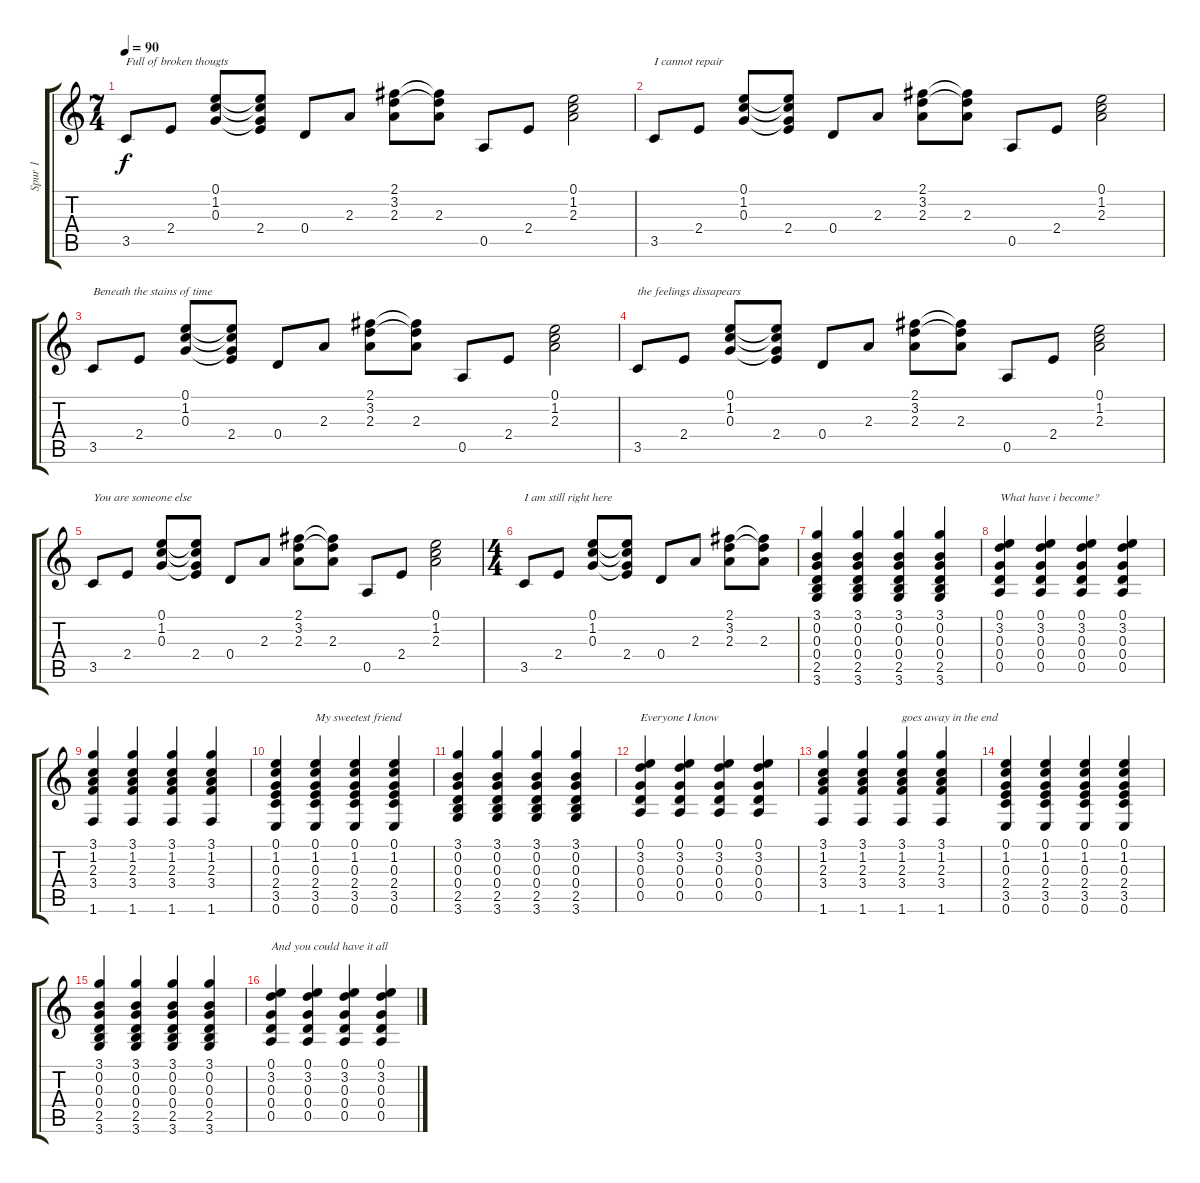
\track ("Spur 1" "Spur 1") {instrument acousticguitarsteel}
\staff {score tabs}
\tuning (E4 B3 G3 D3 A2 E2) {hide}
\ts (7 4)
\tempo 90
\clef g2
\ks c
3.5.8{txt "Full of broken thougts" dy f} 2.4.8 (0.1 1.2 0.3).8 (0.1{t} 1.2{t} 0.3{t} 2.4).8 0.4.8 2.3.8 (2.1 3.2 2.3).8 (2.1{t} 3.2{t} 2.3).8 0.5.8 2.4.8 (0.1 1.2 2.3).2 |
3.5.8{txt "I cannot repair"} 2.4.8 (0.1 1.2 0.3).8 (0.1{t} 1.2{t} 0.3{t} 2.4).8 0.4.8 2.3.8 (2.1 3.2 2.3).8 (2.1{t} 3.2{t} 2.3).8 0.5.8 2.4.8 (0.1 1.2 2.3).2 |
3.5.8{txt "Beneath the stains of time"} 2.4.8 (0.1 1.2 0.3).8 (0.1{t} 1.2{t} 0.3{t} 2.4).8 0.4.8 2.3.8 (2.1 3.2 2.3).8 (2.1{t} 3.2{t} 2.3).8 0.5.8 2.4.8 (0.1 1.2 2.3).2 |
3.5.8{txt "the feelings dissapears"} 2.4.8 (0.1 1.2 0.3).8 (0.1{t} 1.2{t} 0.3{t} 2.4).8 0.4.8 2.3.8 (2.1 3.2 2.3).8 (2.1{t} 3.2{t} 2.3).8 0.5.8 2.4.8 (0.1 1.2 2.3).2 |
3.5.8{txt "You are someone else"} 2.4.8 (0.1 1.2 0.3).8 (0.1{t} 1.2{t} 0.3{t} 2.4).8 0.4.8 2.3.8 (2.1 3.2 2.3).8 (2.1{t} 3.2{t} 2.3).8 0.5.8 2.4.8 (0.1 1.2 2.3).2 |
\ts (4 4)
3.5.8{txt "I am still right here"} 2.4.8 (0.1 1.2 0.3).8 (0.1{t} 1.2{t} 0.3{t} 2.4).8 0.4.8 2.3.8 (2.1 3.2 2.3).8 (2.1{t} 3.2{t} 2.3).8 |
(3.1 0.2 0.3 0.4 2.5 3.6).4 (3.1 0.2 0.3 0.4 2.5 3.6).4 (3.1 0.2 0.3 0.4 2.5 3.6).4 (3.1 0.2 0.3 0.4 2.5 3.6).4 |
(0.1 3.2 0.3 0.4 0.5).4{txt "What have i become?"} (0.1 3.2 0.3 0.4 0.5).4 (0.1 3.2 0.3 0.4 0.5).4 (0.1 3.2 0.3 0.4 0.5).4 |
(3.1 1.2 2.3 3.4 1.6).4 (3.1 1.2 2.3 3.4 1.6).4 (3.1 1.2 2.3 3.4 1.6).4 (3.1 1.2 2.3 3.4 1.6).4 |
(0.1 1.2 0.3 2.4 3.5 0.6).4 (0.1 1.2 0.3 2.4 3.5 0.6).4{txt "My sweetest friend"} (0.1 1.2 0.3 2.4 3.5 0.6).4 (0.1 1.2 0.3 2.4 3.5 0.6).4 |
(3.1 0.2 0.3 0.4 2.5 3.6).4 (3.1 0.2 0.3 0.4 2.5 3.6).4 (3.1 0.2 0.3 0.4 2.5 3.6).4 (3.1 0.2 0.3 0.4 2.5 3.6).4 |
(0.1 3.2 0.3 0.4 0.5).4{txt "Everyone I know"} (0.1 3.2 0.3 0.4 0.5).4 (0.1 3.2 0.3 0.4 0.5).4 (0.1 3.2 0.3 0.4 0.5).4 |
(3.1 1.2 2.3 3.4 1.6).4 (3.1 1.2 2.3 3.4 1.6).4 (3.1 1.2 2.3 3.4 1.6).4{txt "goes away in the end"} (3.1 1.2 2.3 3.4 1.6).4 |
(0.1 1.2 0.3 2.4 3.5 0.6).4 (0.1 1.2 0.3 2.4 3.5 0.6).4 (0.1 1.2 0.3 2.4 3.5 0.6).4 (0.1 1.2 0.3 2.4 3.5 0.6).4 |
(3.1 0.2 0.3 0.4 2.5 3.6).4 (3.1 0.2 0.3 0.4 2.5 3.6).4 (3.1 0.2 0.3 0.4 2.5 3.6).4 (3.1 0.2 0.3 0.4 2.5 3.6).4 |
(0.1 3.2 0.3 0.4 0.5).4{txt "And you could have it all"} (0.1 3.2 0.3 0.4 0.5).4 (0.1 3.2 0.3 0.4 0.5).4 (0.1 3.2 0.3 0.4 0.5).4
